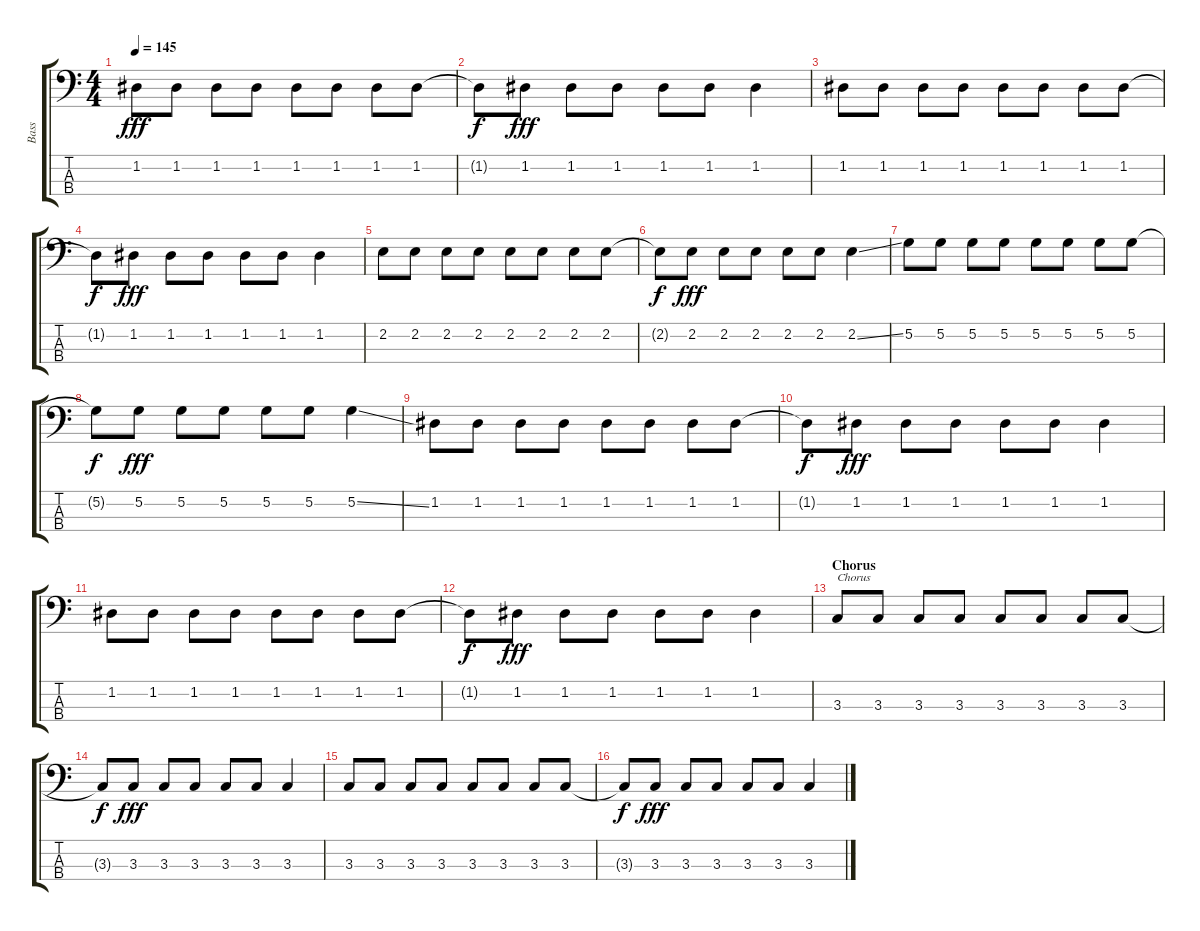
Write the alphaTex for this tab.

\track ("Bass" "Bass") {instrument electricbasspick}
\staff {score tabs}
\tuning (G2 D2 A1 E1) {hide}
\ts (4 4)
\tempo 145
\clef f4
\ks c
1.2.8{dy fff} 1.2.8 1.2.8 1.2.8 1.2.8 1.2.8 1.2.8 1.2.8 |
1.2{t}.8{dy f} 1.2.8{dy fff} 1.2.8 1.2.8 1.2.8 1.2.8 1.2.4 |
1.2.8 1.2.8 1.2.8 1.2.8 1.2.8 1.2.8 1.2.8 1.2.8 |
1.2{t}.8{dy f} 1.2.8{dy fff} 1.2.8 1.2.8 1.2.8 1.2.8 1.2.4 |
2.2.8 2.2.8 2.2.8 2.2.8 2.2.8 2.2.8 2.2.8 2.2.8 |
2.2{t}.8{dy f} 2.2.8{dy fff} 2.2.8 2.2.8 2.2.8 2.2.8 2.2{ss}.4 |
5.2.8 5.2.8 5.2.8 5.2.8 5.2.8 5.2.8 5.2.8 5.2.8 |
5.2{t}.8{dy f} 5.2.8{dy fff} 5.2.8 5.2.8 5.2.8 5.2.8 5.2{ss}.4 |
1.2.8 1.2.8 1.2.8 1.2.8 1.2.8 1.2.8 1.2.8 1.2.8 |
1.2{t}.8{dy f} 1.2.8{dy fff} 1.2.8 1.2.8 1.2.8 1.2.8 1.2.4 |
1.2.8 1.2.8 1.2.8 1.2.8 1.2.8 1.2.8 1.2.8 1.2.8 |
1.2{t}.8{dy f} 1.2.8{dy fff} 1.2.8 1.2.8 1.2.8 1.2.8 1.2.4 |
\section ("" "Chorus")
3.3.8{txt "Chorus"} 3.3.8 3.3.8 3.3.8 3.3.8 3.3.8 3.3.8 3.3.8 |
3.3{t}.8{dy f} 3.3.8{dy fff} 3.3.8 3.3.8 3.3.8 3.3.8 3.3.4 |
3.3.8 3.3.8 3.3.8 3.3.8 3.3.8 3.3.8 3.3.8 3.3.8 |
3.3{t}.8{dy f} 3.3.8{dy fff} 3.3.8 3.3.8 3.3.8 3.3.8 3.3.4
